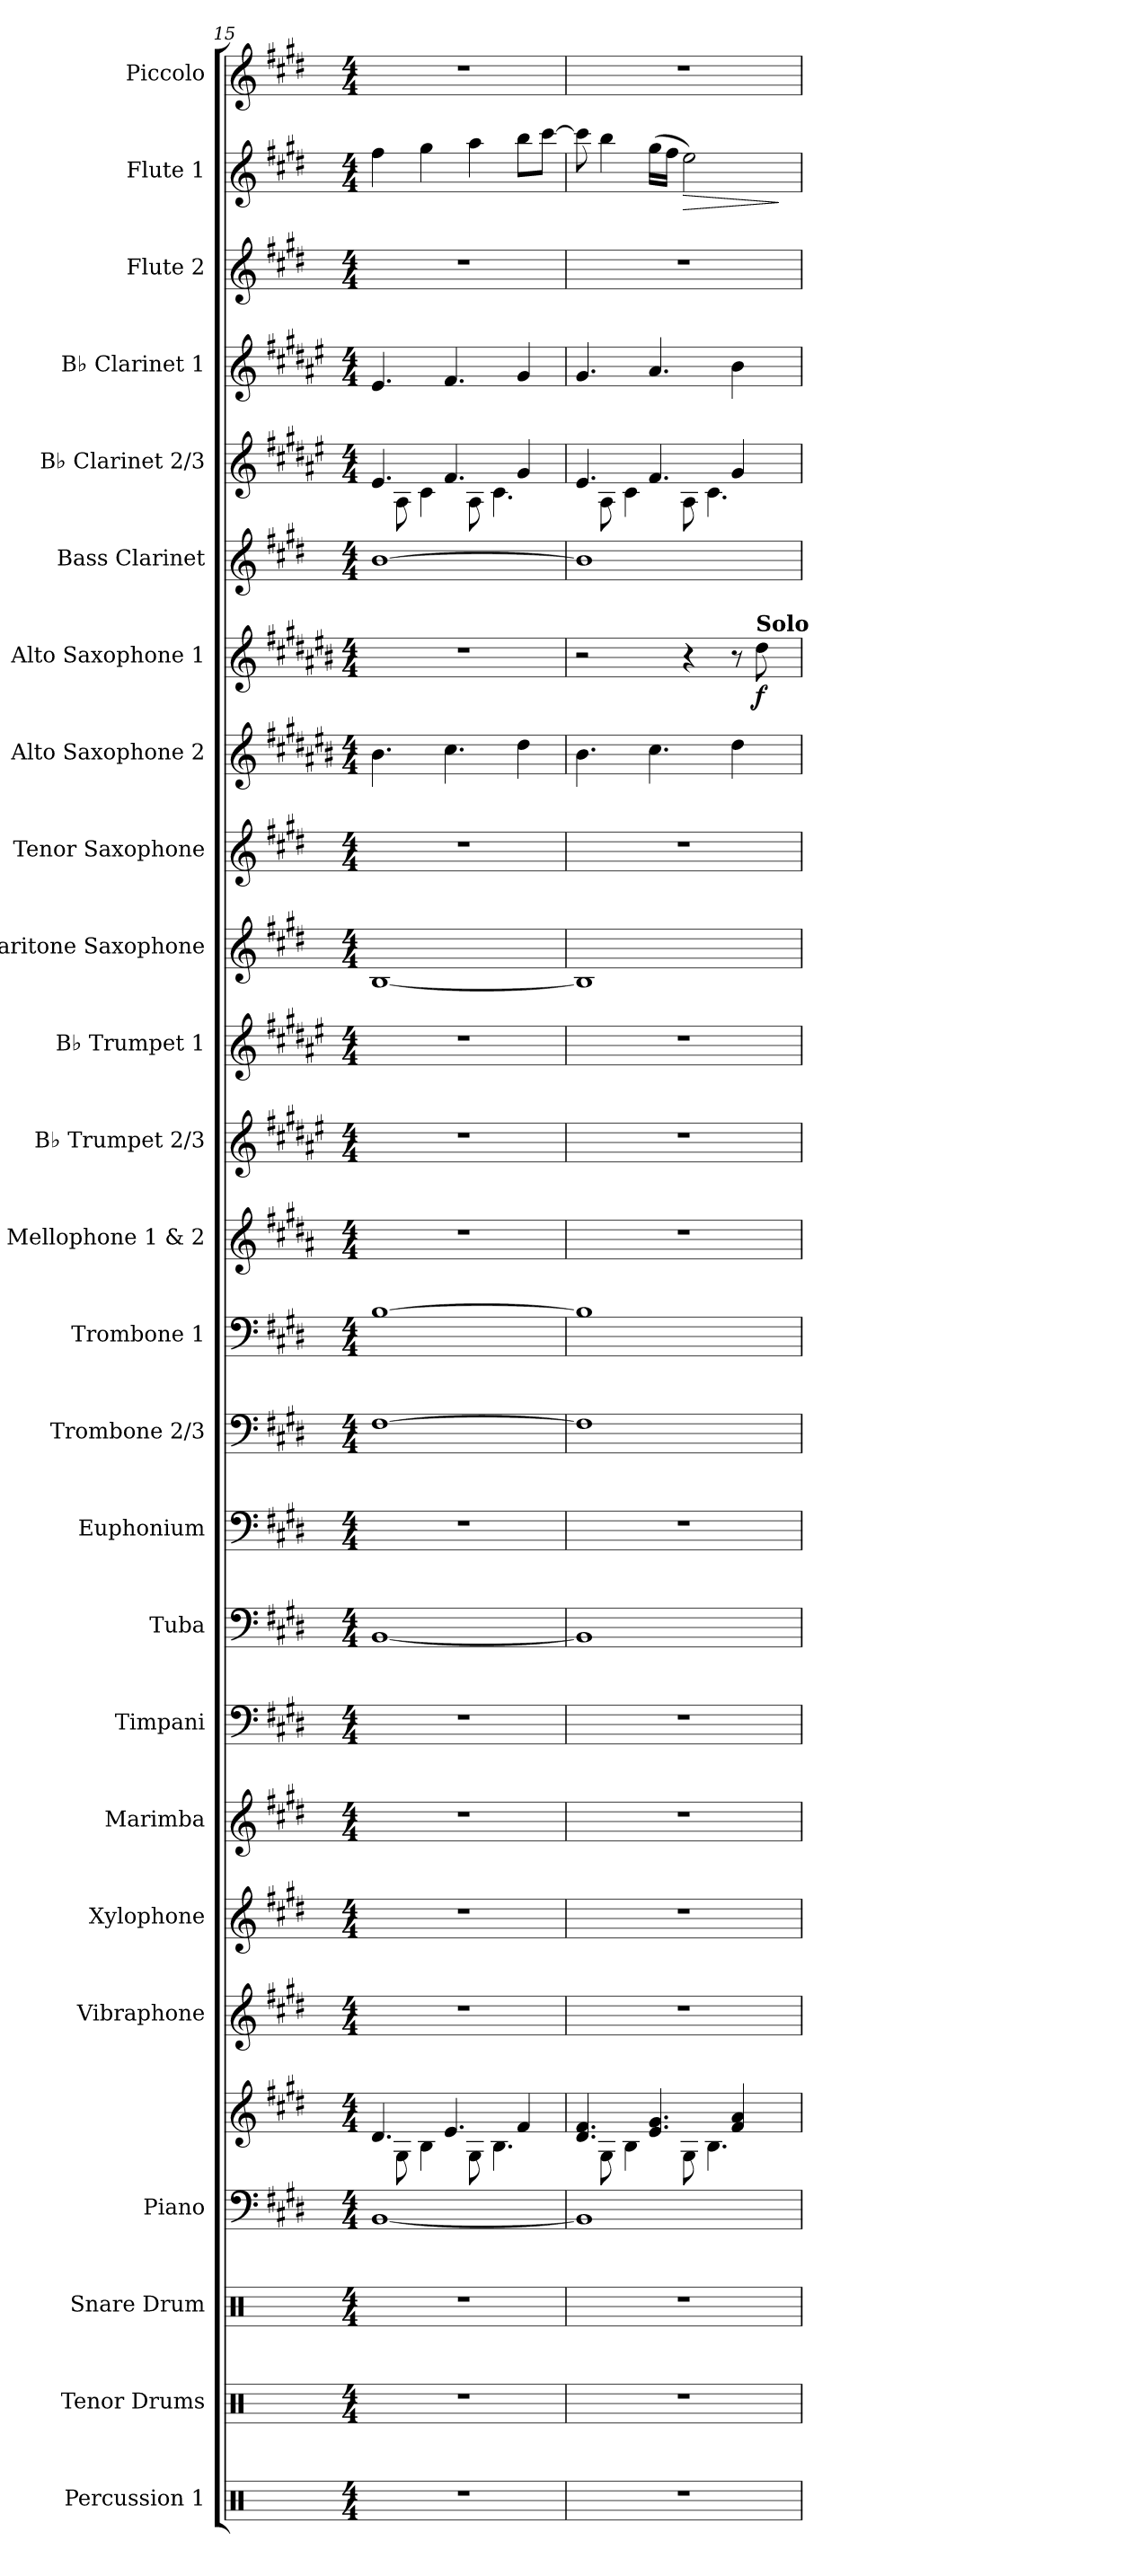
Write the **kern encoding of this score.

**kern	**kern	**kern	**kern	**kern	**kern	**kern	**kern	**kern	**kern	**kern	**kern	**kern	**kern	**kern	**kern	**kern	**kern	**kern	**kern	**dynam	**kern	**kern	**kern	**kern	**kern	**dynam	**kern
*part25	*part24	*part23	*part22	*part22	*part21	*part20	*part19	*part18	*part17	*part16	*part15	*part14	*part13	*part12	*part11	*part10	*part9	*part8	*part7	*part7	*part6	*part5	*part4	*part3	*part2	*part2	*part1
*staff26	*staff25	*staff24	*staff23	*staff22	*staff21	*staff20	*staff19	*staff18	*staff17	*staff16	*staff15	*staff14	*staff13	*staff12	*staff11	*staff10	*staff9	*staff8	*staff7	*staff7	*staff6	*staff5	*staff4	*staff3	*staff2	*staff2	*staff1
*I"Percussion 1	*I"Tenor Drums	*I"Snare Drum	*I"Piano	*	*I"Vibraphone	*I"Xylophone	*I"Marimba	*I"Timpani	*I"Tuba	*I"Euphonium	*I"Trombone 2/3	*I"Trombone 1	*I"Mellophone 1 &amp; 2	*I"B♭ Trumpet 2/3	*I"B♭ Trumpet 1	*I"Baritone Saxophone	*I"Tenor Saxophone	*I"Alto Saxophone 2	*I"Alto Saxophone 1	*	*I"Bass Clarinet	*I"B♭ Clarinet 2/3	*I"B♭ Clarinet 1	*I"Flute 2	*I"Flute 1	*	*I"Piccolo
*I'Perc. 1	*I'T.D.	*I'S.D.	*I'Pno.	*	*I'Vib.	*I'Xyl.	*I'Mrm.	*I'Timp.	*I'Tba.	*I'Euph.	*I'Tbn. 2/3	*I'Tbn. 1	*I'Mello. 1/2	*I'B♭ Tpt. 2/3	*I'B♭ Tpt. 1	*I'Bar. Sax.	*I'T. Sax.	*I'A. Sax. 2	*I'A. Sax. 1	*	*I'B. Cl.	*I'B♭ Cl. 2/3	*I'B♭ Cl. 1	*I'Fl. 2	*I'Fl. 1	*	*I'Picc.
*clefX	*clefX	*clefX	*clefF4	*clefG2	*clefG2	*clefG2	*clefG2	*clefF4	*clefF4	*clefF4	*clefF4	*clefF4	*clefG2	*clefG2	*clefG2	*clefG2	*clefG2	*clefG2	*clefG2	*	*clefG2	*clefG2	*clefG2	*clefG2	*clefG2	*	*clefG2
*	*	*	*	*	*	*ITrd-7c-12	*	*	*	*	*	*	*ITrd4c7	*ITrd1c2	*ITrd1c2	*ITrd12c21	*ITrd8c14	*ITrd5c9	*ITrd5c9	*	*ITrd8c14	*ITrd1c2	*ITrd1c2	*	*	*	*ITrd-7c-12
*k[]	*k[]	*k[]	*k[f#c#g#d#]	*k[f#c#g#d#]	*k[f#c#g#d#]	*k[f#c#g#d#]	*k[f#c#g#d#]	*k[f#c#g#d#]	*k[f#c#g#d#]	*k[f#c#g#d#]	*k[f#c#g#d#]	*k[f#c#g#d#]	*k[f#c#g#d#]	*k[f#c#g#d#]	*k[f#c#g#d#]	*k[f#c#g#d#]	*k[f#c#g#d#]	*k[f#c#g#d#]	*k[f#c#g#d#]	*	*k[f#c#g#d#]	*k[f#c#g#d#]	*k[f#c#g#d#]	*k[f#c#g#d#]	*k[f#c#g#d#]	*	*k[f#c#g#d#]
*M4/4	*M4/4	*M4/4	*M4/4	*M4/4	*M4/4	*M4/4	*M4/4	*M4/4	*M4/4	*M4/4	*M4/4	*M4/4	*M4/4	*M4/4	*M4/4	*M4/4	*M4/4	*M4/4	*M4/4	*	*M4/4	*M4/4	*M4/4	*M4/4	*M4/4	*	*M4/4
=15	=15	=15	=15	=15	=15	=15	=15	=15	=15	=15	=15	=15	=15	=15	=15	=15	=15	=15	=15	=15	=15	=15	=15	=15	=15	=15	=15
*	*	*	*	*^	*	*	*	*	*	*	*	*	*	*	*	*	*	*	*	*	*	*^	*	*	*	*	*
1r	1r	1r	[1BB	4.d#/	8ryy	1r	1r	1r	1r	[1BB	1r	[1F#	[1B	1r	1r	1r	[1BB	1r	4.d#\	1r	.	[1B	4.d#/	8ryy	4.d#/	1r	4ff#\	.	1r
.	.	.	.	.	8G#\	.	.	.	.	.	.	.	.	.	.	.	.	.	.	.	.	.	.	8G#\	.	.	.	.	.
.	.	.	.	.	4B\	.	.	.	.	.	.	.	.	.	.	.	.	.	.	.	.	.	.	4B\	.	.	4gg#\	.	.
.	.	.	.	4.e/	.	.	.	.	.	.	.	.	.	.	.	.	.	.	4.e\	.	.	.	4.e/	.	4.e/	.	.	.	.
.	.	.	.	.	8G#\	.	.	.	.	.	.	.	.	.	.	.	.	.	.	.	.	.	.	8G#\	.	.	4aa\	.	.
.	.	.	.	.	4.B\	.	.	.	.	.	.	.	.	.	.	.	.	.	.	.	.	.	.	4.B\	.	.	.	.	.
.	.	.	.	4f#/	.	.	.	.	.	.	.	.	.	.	.	.	.	.	4f#\	.	.	.	4f#/	.	4f#/	.	8bb\L	.	.
.	.	.	.	.	.	.	.	.	.	.	.	.	.	.	.	.	.	.	.	.	.	.	.	.	.	.	[8ccc#\J	.	.
=16	=16	=16	=16	=16	=16	=16	=16	=16	=16	=16	=16	=16	=16	=16	=16	=16	=16	=16	=16	=16	=16	=16	=16	=16	=16	=16	=16	=16	=16
1r	1r	1r	1BB]	4.d#/ 4.f#/	8ryy	1r	1r	1r	1r	1BB]	1r	1F#]	1B]	1r	1r	1r	1BB]	1r	4.d#\	2r	.	1B]	4.d#/	8ryy	4.f#/	1r	8ccc#\]	.	1r
.	.	.	.	.	8G#\	.	.	.	.	.	.	.	.	.	.	.	.	.	.	.	.	.	.	8G#\	.	.	4bb\	.	.
.	.	.	.	.	4B\	.	.	.	.	.	.	.	.	.	.	.	.	.	.	.	.	.	.	4B\	.	.	.	.	.
.	.	.	.	4.e/ 4.g#/	.	.	.	.	.	.	.	.	.	.	.	.	.	.	4.e\	.	.	.	4.e/	.	4.g#/	.	(>16gg#\LL	.	.
.	.	.	.	.	.	.	.	.	.	.	.	.	.	.	.	.	.	.	.	.	.	.	.	.	.	.	16ff#\JJ	.	.
!	!	!	!	!	!	!	!	!	!	!	!	!	!	!	!	!	!	!	!	!	!	!	!	!	!	!	!	!LO:HP:b	!
.	.	.	.	.	8G#\	.	.	.	.	.	.	.	.	.	.	.	.	.	.	4r	.	.	.	8G#\	.	.	2ee\)	>	.
.	.	.	.	.	4.B\	.	.	.	.	.	.	.	.	.	.	.	.	.	.	.	.	.	.	4.B\	.	.	.	.	.
.	.	.	.	4f#/ 4a/	.	.	.	.	.	.	.	.	.	.	.	.	.	.	4f#\	8r	.	.	4f#/	.	4a\	.	.	.	.
!	!	!	!	!	!	!	!	!	!	!	!	!	!	!	!	!	!	!	!	!LO:TX:a:B:t=Solo	!	!	!	!	!	!	!	!	!
!	!	!	!	!	!	!	!	!	!	!	!	!	!	!	!	!	!	!	!	!	!LO:DY:b	!	!	!	!	!	!	!	!
.	.	.	.	.	.	.	.	.	.	.	.	.	.	.	.	.	.	.	.	8f#\	f	.	.	.	.	.	.	.	.
*	*	*	*	*v	*v	*	*	*	*	*	*	*	*	*	*	*	*	*	*	*	*	*	*v	*v	*	*	*	*	*
.	.	.	.	.	.	.	.	.	.	.	.	.	.	.	.	.	.	.	.	.	.	.	.	.	.	]	.
=	=	=	=	=	=	=	=	=	=	=	=	=	=	=	=	=	=	=	=	=	=	=	=	=	=	=	=
*-	*-	*-	*-	*-	*-	*-	*-	*-	*-	*-	*-	*-	*-	*-	*-	*-	*-	*-	*-	*-	*-	*-	*-	*-	*-	*-	*-
